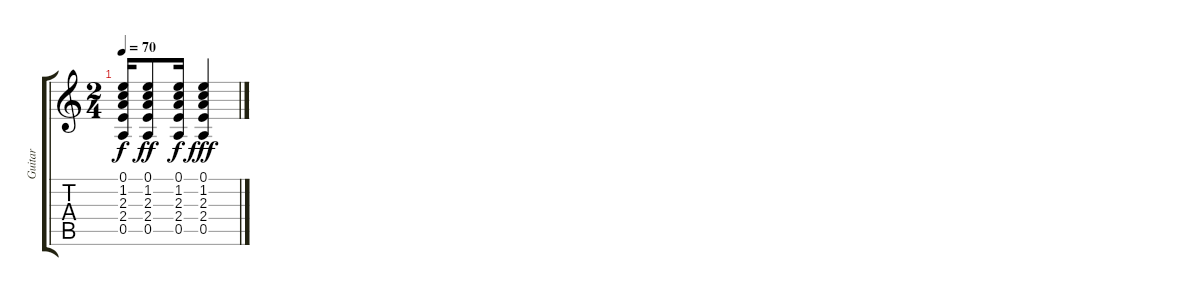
\track ("Guitar" "Guitar") {instrument acousticguitarnylon}
\staff {score tabs}
\tuning (E4 B3 G3 D3 A2 E2) {hide}
\ts (2 4)
\tempo 70
\clef g2
\ks c
(0.1 1.2 2.3 2.4 0.5).16{dy f} (0.1 1.2 2.3 2.4 0.5).8{dy ff} (0.1 1.2 2.3 2.4 0.5).16{dy f} (0.1 1.2 2.3 2.4 0.5).4{dy fff}
